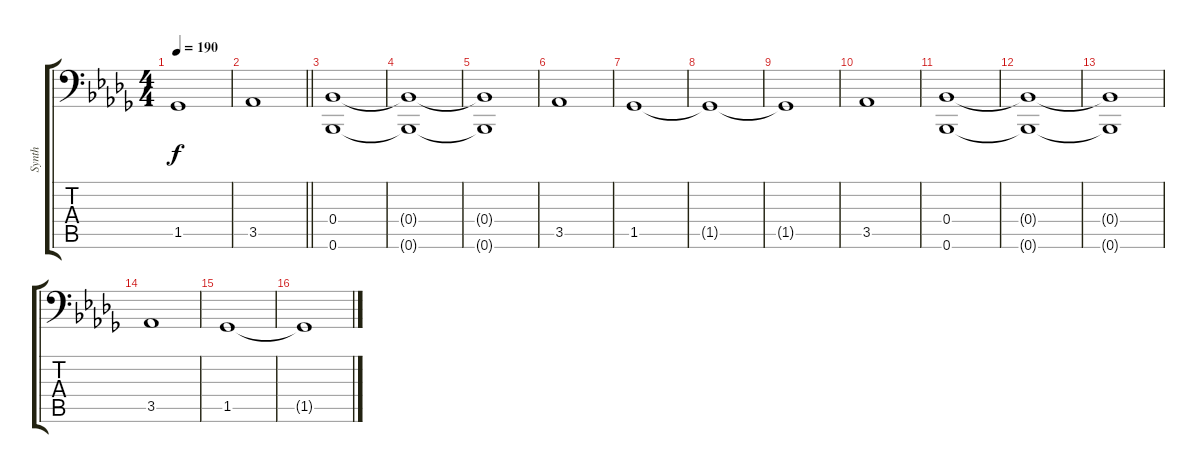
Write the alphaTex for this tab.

\track ("Synth" "Synth") {instrument pad8sweep}
\staff {score tabs}
\tuning (C4 G3 Eb3 Bb2 F2 Bb1) {hide}
\ts (4 4)
\tempo 190
\clef f4
\ks db
1.5{t}.1{dy f} |
\barLineRight lightlight
3.5.1 |
(0.4 0.6).1 |
(0.4{t} 0.6{t}).1 |
(0.4{t} 0.6{t}).1 |
3.5.1 |
1.5.1 |
1.5{t}.1 |
1.5{t}.1 |
3.5.1 |
(0.4 0.6).1 |
(0.4{t} 0.6{t}).1 |
(0.4{t} 0.6{t}).1 |
3.5.1 |
1.5.1 |
1.5{t}.1
